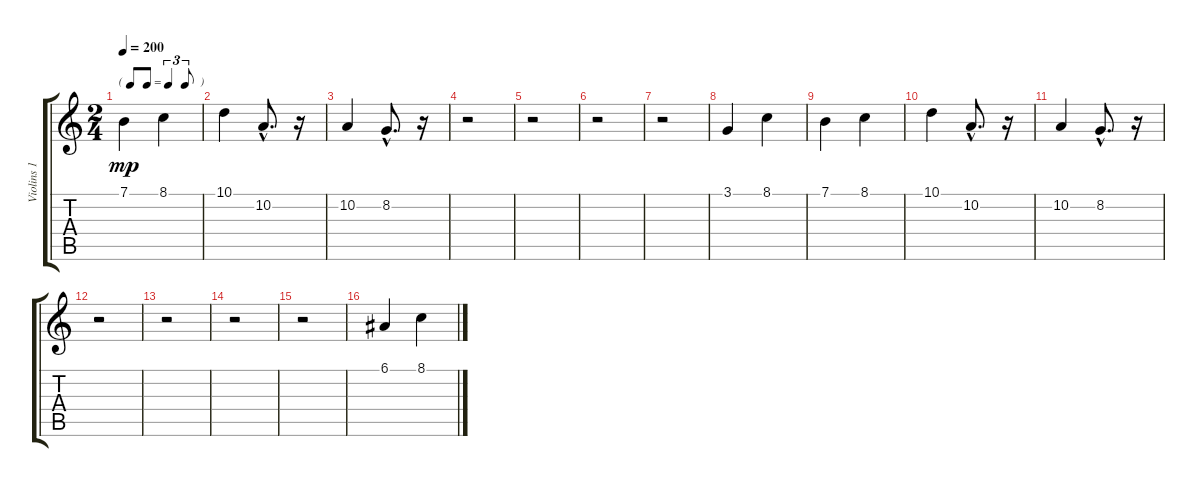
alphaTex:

\track ("Violins 1" "Violins 1") {instrument stringensemble1}
\staff {score tabs}
\tuning (E4 B3 G3 D3 A2 E2) {hide}
\ts (2 4)
\tf triplet8th
\tempo 200
\clef g2
\ks c
7.1.4{dy mp} 8.1.4 |
10.1.4 10.2{hac}.8{d} r.16 |
10.2.4 8.2{hac}.8{d} r.16 |
r.2 |
r.2 |
r.2 |
r.2 |
3.1.4 8.1.4 |
7.1.4 8.1.4 |
10.1.4 10.2{hac}.8{d} r.16 |
10.2.4 8.2{hac}.8{d} r.16 |
r.2 |
r.2 |
r.2 |
r.2 |
6.1.4 8.1.4
